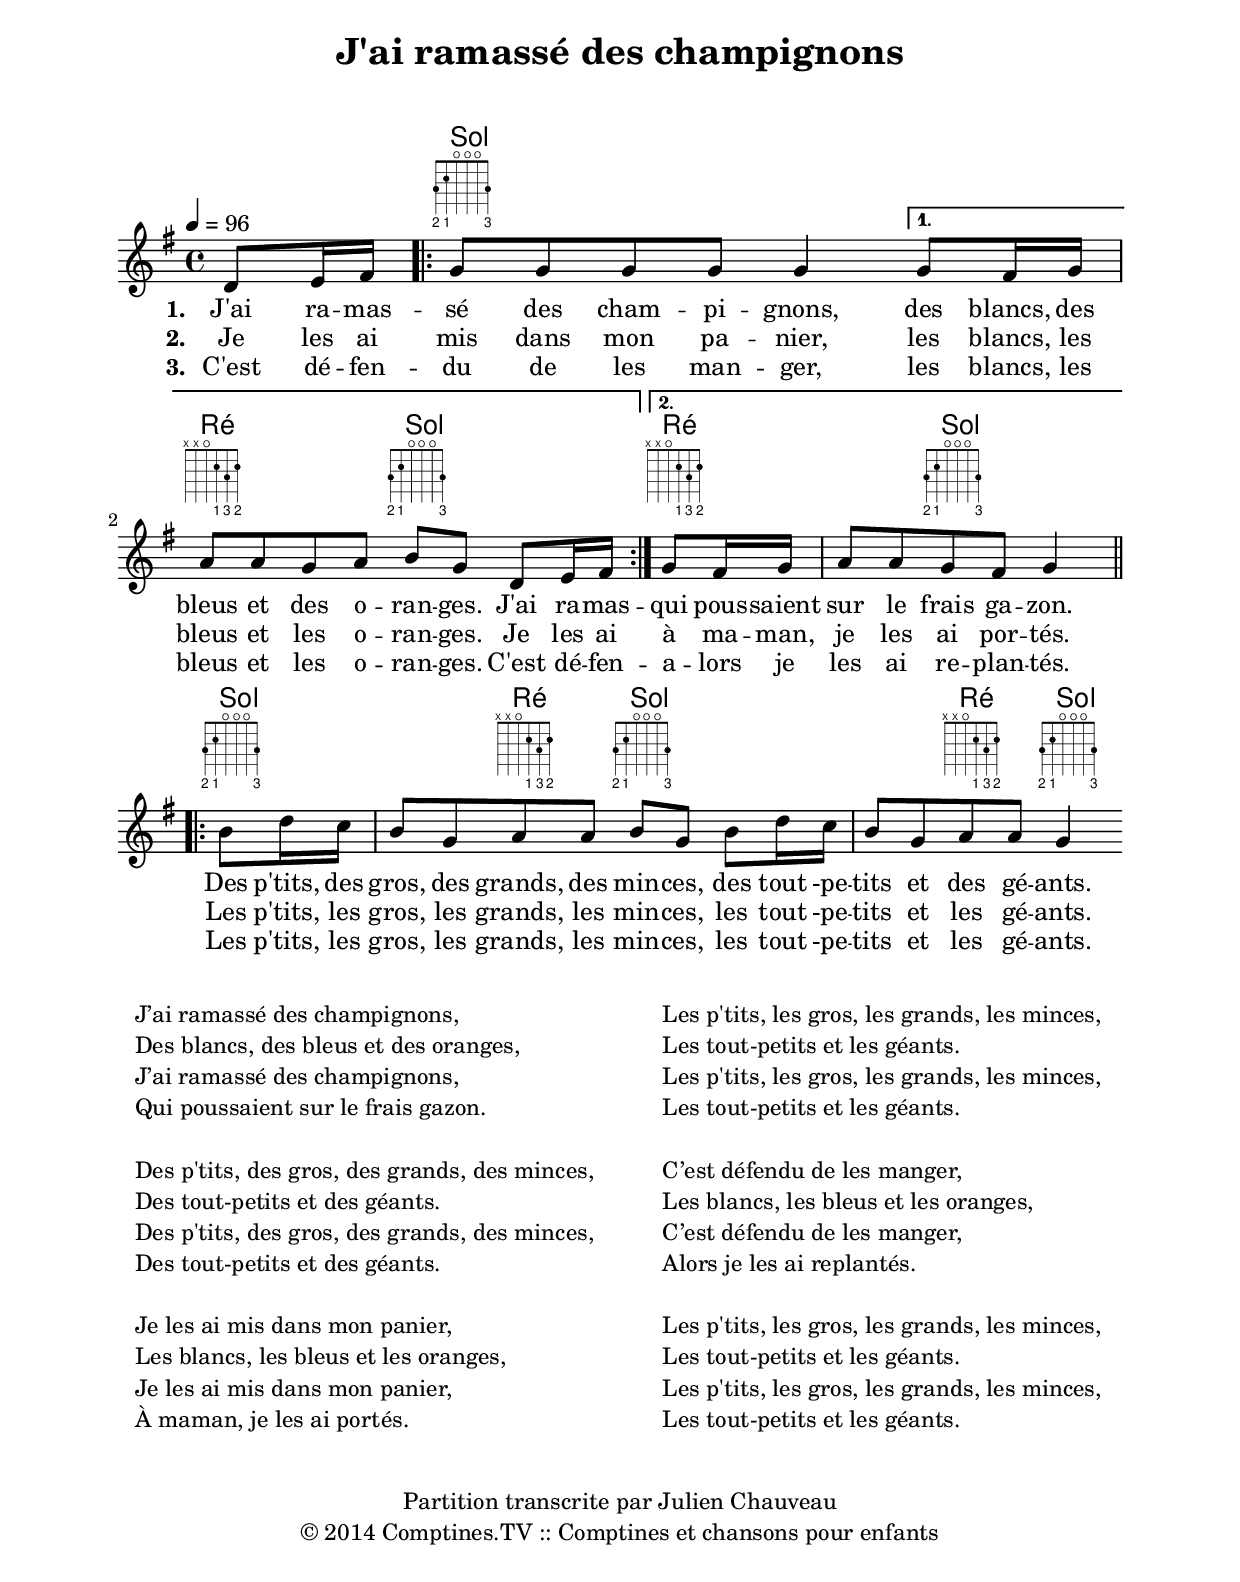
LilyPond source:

\include "predefined-guitar-fretboards.ly"

\version "2.18.2"

\pointAndClickOff   % Remove hyperlinks in PDF

\paper {
  top-margin = 2\cm
  bottom-margin = 2\cm
  indent = 0
  line-width = 17.0\cm
  markup-system-spacing =
    #'((basic-distance . 12)
       (minimum-distance . 6)
       (padding . 1)
       (stretchability . 10))
}


\header {
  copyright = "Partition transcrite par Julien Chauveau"
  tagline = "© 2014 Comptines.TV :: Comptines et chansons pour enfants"
}


\header {
  title = "J'ai ramassé des champignons"
}

harmonies = \chordmode {
  s4
  c1 g2 c2
  g2 c2
  c2 g4 c
  s2 g4 c
}

\transpose c g

<<
  \chords { \frenchChords \harmonies }
  \new FretBoards \harmonies

  \relative c'
  {
    \clef treble
    \time 4/4
    \tempo 4 = 96
    \key c \major

    \partial 4
    g8 a16 b
    \repeat volta 2 {
      c8 c c c c4
    }
    \alternative {
      { c8 b16 c d8 d c d8 e c g8 a16 b }
      { c8 b16 c d8 d c b c4 }
    }
    \repeat volta 2 {
      e8 g16 f e8 c d d e c 
      e8 g16 f e8 c d d c4 
    }

    \bar ":|"
  }

  \addlyrics
  {
    \set stanza = #"1. "
    J'ai ra -- mas -- 
    \repeat volta 2 {
      sé des cham -- pi -- gnons,
    }
    \alternative {
      { des blancs, des bleus et des o -- ran -- ges. J'ai ra -- mas -- }
      { qui pous -- saient sur le frais ga -- zon. }
    }
    \repeat volta 2 {
      Des p'tits, des gros, des grands, des min -- ces,
      des tout -pe -- tits et des gé -- ants.
    }
  }
  \addlyrics
  {
    \set stanza = #"2. "
    Je les ai
    \repeat volta 2 {
      mis dans mon pa -- nier,
    }
    \alternative {
      { les blancs, les bleus et les o -- ran -- ges. Je les ai }
      { à ma -- man, je les ai por -- tés. }
    }
    \repeat volta 2 {
      Les p'tits, les gros, les grands, les min -- ces,
      les tout -pe -- tits et les gé -- ants.
    }
  }
  \addlyrics
  {
    \set stanza = #"3. "
    C'est dé -- fen --
    \repeat volta 2 {
      du de les man -- ger,
    }
    \alternative {
      { les blancs, les bleus et les o -- ran -- ges. C'est dé -- fen -- }
      { a -- lors je les ai re -- plan -- tés. }
    }
    \repeat volta 2 {
      Les p'tits, les gros, les grands, les min -- ces,
      les tout -pe -- tits et les gé -- ants.
    }
  }
>>

\markup
{
  \vspace #2

  \hspace #1
  \column
  {
    "J’ai ramassé des champignons,"
    "Des blancs, des bleus et des oranges,"
    "J’ai ramassé des champignons,"
    "Qui poussaient sur le frais gazon."
    " "
    "Des p'tits, des gros, des grands, des minces,"
    "Des tout-petits et des géants."
    "Des p'tits, des gros, des grands, des minces,"
    "Des tout-petits et des géants."
    " "
    "Je les ai mis dans mon panier,"
    "Les blancs, les bleus et les oranges,"
    "Je les ai mis dans mon panier,"
    "À maman, je les ai portés."
  }
  \hspace #6
  \column
  {
    "Les p'tits, les gros, les grands, les minces,"
    "Les tout-petits et les géants."
    "Les p'tits, les gros, les grands, les minces,"
    "Les tout-petits et les géants."
    " "
    "C’est défendu de les manger,"
    "Les blancs, les bleus et les oranges,"
    "C’est défendu de les manger,"
    "Alors je les ai replantés."
    " "
    "Les p'tits, les gros, les grands, les minces,"
    "Les tout-petits et les géants."
    "Les p'tits, les gros, les grands, les minces,"
    "Les tout-petits et les géants."
  }
  \hspace #1
}